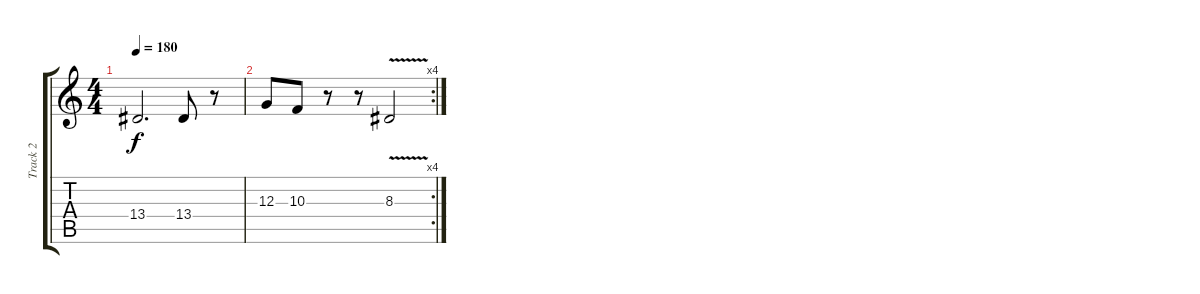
\track ("Track 2" "Track 2") {instrument lead2sawtooth}
\staff {score tabs}
\tuning (E4 B3 G3 D3 A2 E2) {hide}
\ts (4 4)
\tempo 180
\clef g2
\ks c
13.4.2{d dy f} 13.4.8 r.8 |
\rc 4
12.3.8 10.3.8 r.8 r.8 8.3{v}.2
